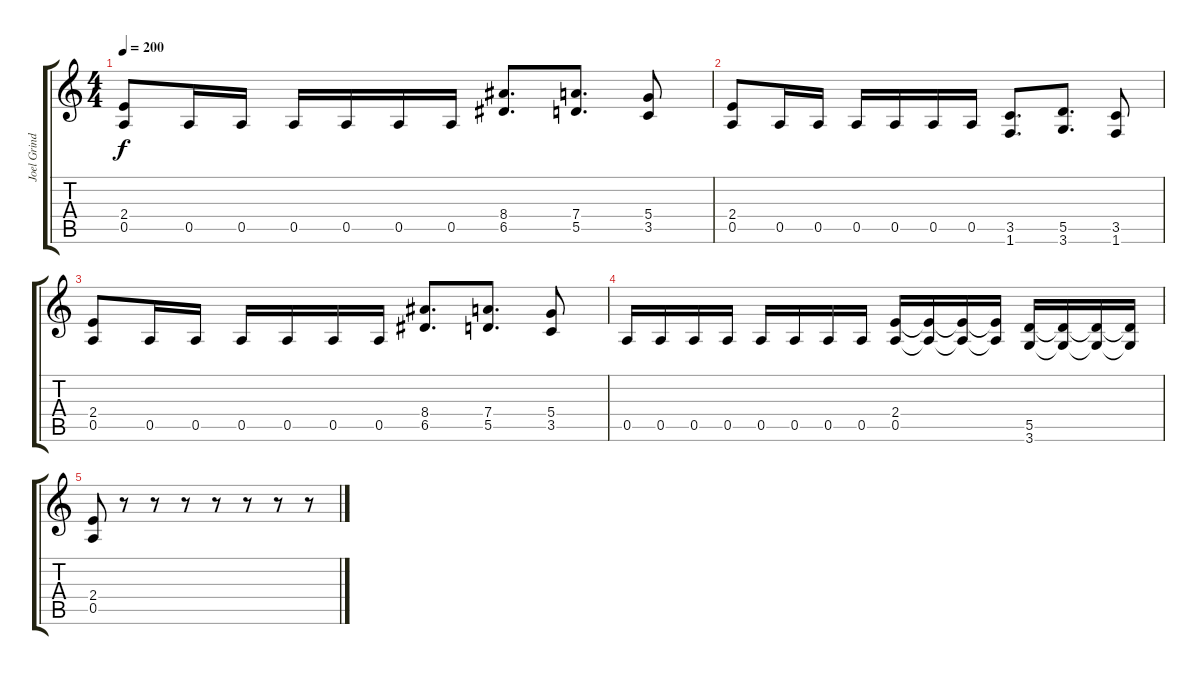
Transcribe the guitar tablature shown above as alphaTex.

\track ("Joel Grind (lead)" "Joel Grind") {instrument overdrivenguitar}
\staff {score tabs}
\tuning (E4 B3 G3 D3 A2 E2) {hide}
\ts (4 4)
\tempo 200
\clef g2
\ks c
(2.4 0.5).8{dy f} 0.5.16 0.5.16 0.5.16 0.5.16 0.5.16 0.5.16 (8.4 6.5).8{d} (7.4 5.5).8{d} (5.4 3.5).8 |
(2.4 0.5).8 0.5.16 0.5.16 0.5.16 0.5.16 0.5.16 0.5.16 (3.5 1.6).8{d} (5.5 3.6).8{d} (3.5 1.6).8 |
(2.4 0.5).8 0.5.16 0.5.16 0.5.16 0.5.16 0.5.16 0.5.16 (8.4 6.5).8{d} (7.4 5.5).8{d} (5.4 3.5).8 |
0.5.16 0.5.16 0.5.16 0.5.16 0.5.16 0.5.16 0.5.16 0.5.16 (2.4 0.5).16 (2.4{t} 0.5{t}).16 (2.4{t} 0.5{t}).16 (2.4{t} 0.5{t}).16 (5.5 3.6).16 (5.5{t} 3.6{t}).16 (5.5{t} 3.6{t}).16 (5.5{t} 3.6{t}).16 |
(2.4 0.5).8 r.8 r.8 r.8 r.8 r.8 r.8 r.8
